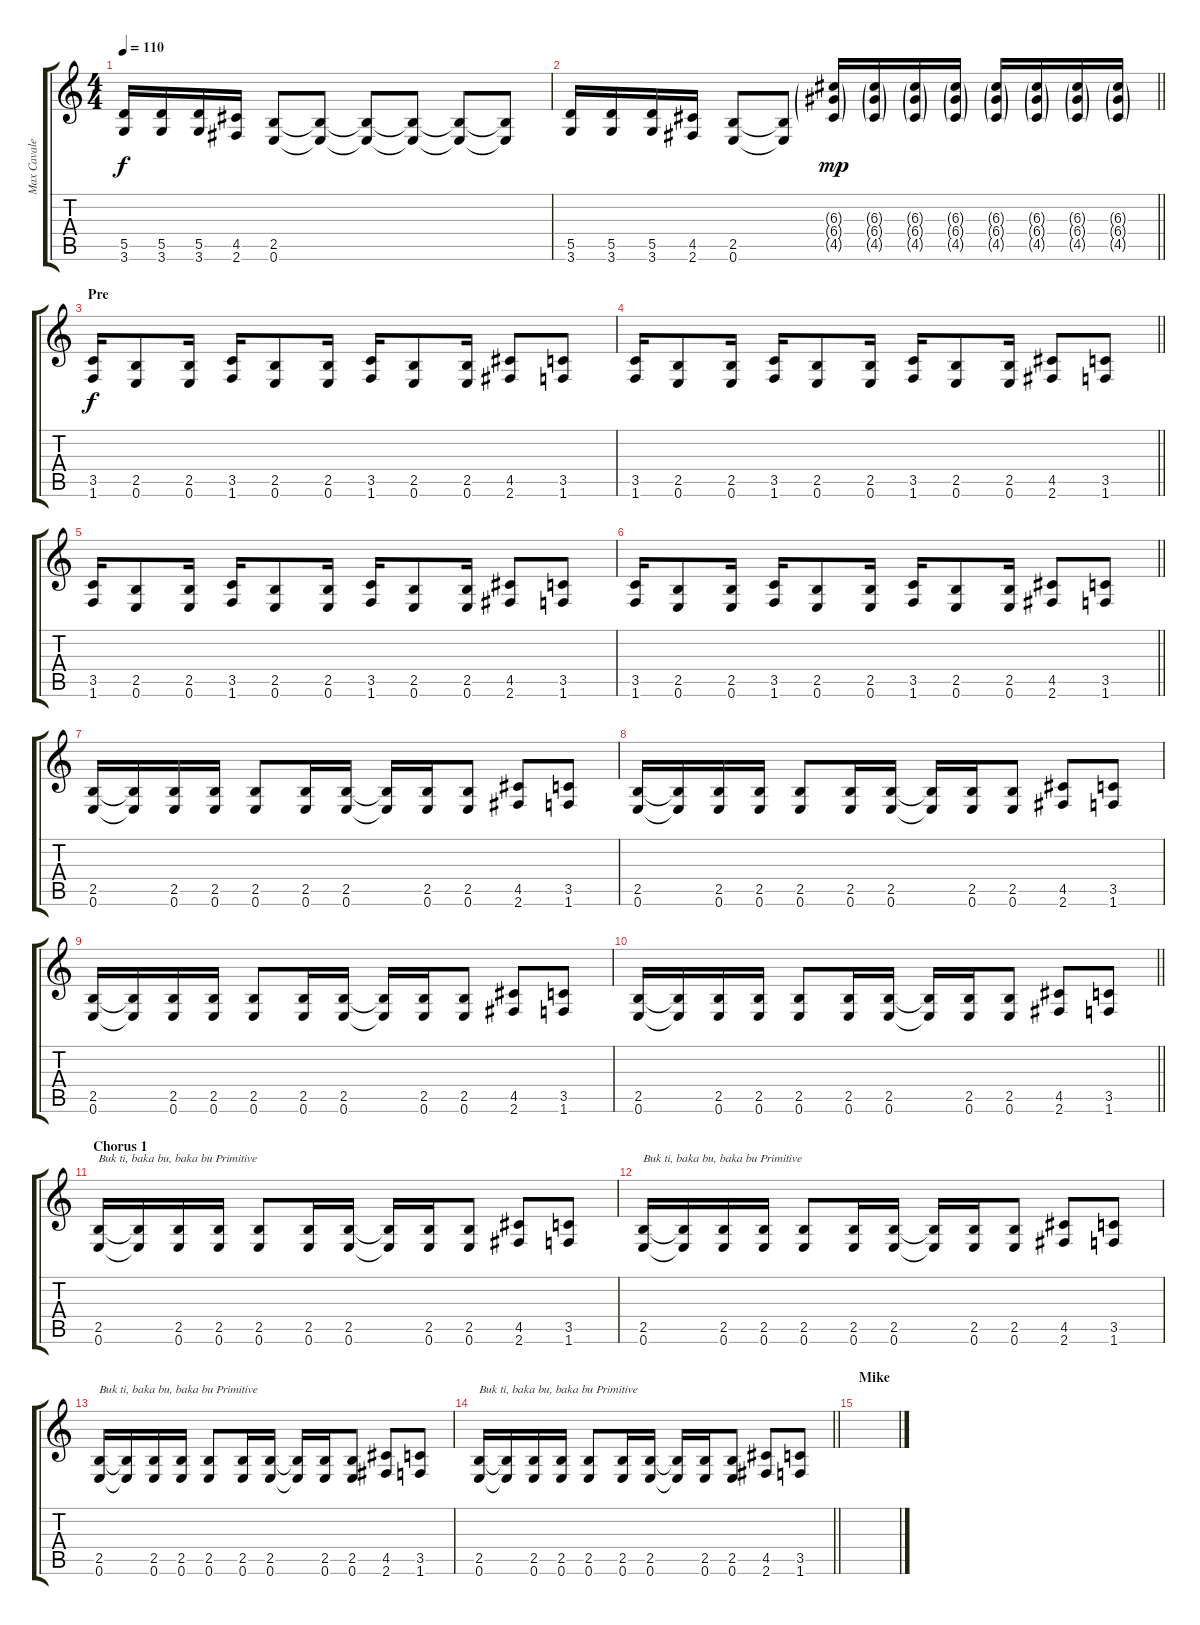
\track ("Max Cavalera" "Max Cavale") {instrument distortionguitar}
\staff {score tabs}
\tuning (E4 B3 G3 D3 A2 E2) {hide}
\ts (4 4)
\tempo 110
\clef g2
\ks c
(5.5 3.6).16{dy f} (5.5 3.6).16 (5.5 3.6).16 (4.5 2.6).16 (2.5 0.6).8 (2.5{t} 0.6{t}).8 (2.5{t} 0.6{t}).8 (2.5{t} 0.6{t}).8 (2.5{t} 0.6{t}).8 (2.5{t} 0.6{t}).8 |
\barLineRight lightlight
(5.5 3.6).16 (5.5 3.6).16 (5.5 3.6).16 (4.5 2.6).16 (2.5 0.6).8 (2.5{t} 0.6{t}).8 (6.3{g} 6.4{g} 4.5{g}).16{dy mp} (6.3{g} 6.4{g} 4.5{g}).16 (6.3{g} 6.4{g} 4.5{g}).16 (6.3{g} 6.4{g} 4.5{g}).16 (6.3{g} 6.4{g} 4.5{g}).16 (6.3{g} 6.4{g} 4.5{g}).16 (6.3{g} 6.4{g} 4.5{g}).16 (6.3{g} 6.4{g} 4.5{g}).16 |
\section ("" "Pre")
(3.5 1.6).16{dy f} (2.5 0.6).8 (2.5 0.6).16 (3.5 1.6).16 (2.5 0.6).8 (2.5 0.6).16 (3.5 1.6).16 (2.5 0.6).8 (2.5 0.6).16 (4.5 2.6).8 (3.5 1.6).8 |
\barLineRight lightlight
(3.5 1.6).16 (2.5 0.6).8 (2.5 0.6).16 (3.5 1.6).16 (2.5 0.6).8 (2.5 0.6).16 (3.5 1.6).16 (2.5 0.6).8 (2.5 0.6).16 (4.5 2.6).8 (3.5 1.6).8 |
(3.5 1.6).16 (2.5 0.6).8 (2.5 0.6).16 (3.5 1.6).16 (2.5 0.6).8 (2.5 0.6).16 (3.5 1.6).16 (2.5 0.6).8 (2.5 0.6).16 (4.5 2.6).8 (3.5 1.6).8 |
\barLineRight lightlight
(3.5 1.6).16 (2.5 0.6).8 (2.5 0.6).16 (3.5 1.6).16 (2.5 0.6).8 (2.5 0.6).16 (3.5 1.6).16 (2.5 0.6).8 (2.5 0.6).16 (4.5 2.6).8 (3.5 1.6).8 |
\section ("" "")
(2.5 0.6).16 (2.5{t} 0.6{t}).16 (2.5 0.6).16 (2.5 0.6).16 (2.5 0.6).8 (2.5 0.6).16 (2.5 0.6).16 (2.5{t} 0.6{t}).16 (2.5 0.6).16 (2.5 0.6).8 (4.5 2.6).8 (3.5 1.6).8 |
(2.5 0.6).16 (2.5{t} 0.6{t}).16 (2.5 0.6).16 (2.5 0.6).16 (2.5 0.6).8 (2.5 0.6).16 (2.5 0.6).16 (2.5{t} 0.6{t}).16 (2.5 0.6).16 (2.5 0.6).8 (4.5 2.6).8 (3.5 1.6).8 |
(2.5 0.6).16 (2.5{t} 0.6{t}).16 (2.5 0.6).16 (2.5 0.6).16 (2.5 0.6).8 (2.5 0.6).16 (2.5 0.6).16 (2.5{t} 0.6{t}).16 (2.5 0.6).16 (2.5 0.6).8 (4.5 2.6).8 (3.5 1.6).8 |
\barLineRight lightlight
(2.5 0.6).16 (2.5{t} 0.6{t}).16 (2.5 0.6).16 (2.5 0.6).16 (2.5 0.6).8 (2.5 0.6).16 (2.5 0.6).16 (2.5{t} 0.6{t}).16 (2.5 0.6).16 (2.5 0.6).8 (4.5 2.6).8 (3.5 1.6).8 |
\section ("" "Chorus 1")
(2.5 0.6).16{txt "Buk ti, baka bu, baka bu Primitive"} (2.5{t} 0.6{t}).16 (2.5 0.6).16 (2.5 0.6).16 (2.5 0.6).8 (2.5 0.6).16 (2.5 0.6).16 (2.5{t} 0.6{t}).16 (2.5 0.6).16 (2.5 0.6).8 (4.5 2.6).8 (3.5 1.6).8 |
(2.5 0.6).16{txt "Buk ti, baka bu, baka bu Primitive"} (2.5{t} 0.6{t}).16 (2.5 0.6).16 (2.5 0.6).16 (2.5 0.6).8 (2.5 0.6).16 (2.5 0.6).16 (2.5{t} 0.6{t}).16 (2.5 0.6).16 (2.5 0.6).8 (4.5 2.6).8 (3.5 1.6).8 |
(2.5 0.6).16{txt "Buk ti, baka bu, baka bu Primitive"} (2.5{t} 0.6{t}).16 (2.5 0.6).16 (2.5 0.6).16 (2.5 0.6).8 (2.5 0.6).16 (2.5 0.6).16 (2.5{t} 0.6{t}).16 (2.5 0.6).16 (2.5 0.6).8 (4.5 2.6).8 (3.5 1.6).8 |
\barLineRight lightlight
(2.5 0.6).16{txt "Buk ti, baka bu, baka bu Primitive"} (2.5{t} 0.6{t}).16 (2.5 0.6).16 (2.5 0.6).16 (2.5 0.6).8 (2.5 0.6).16 (2.5 0.6).16 (2.5{t} 0.6{t}).16 (2.5 0.6).16 (2.5 0.6).8 (4.5 2.6).8 (3.5 1.6).8 |
\section ("" "Mike")
